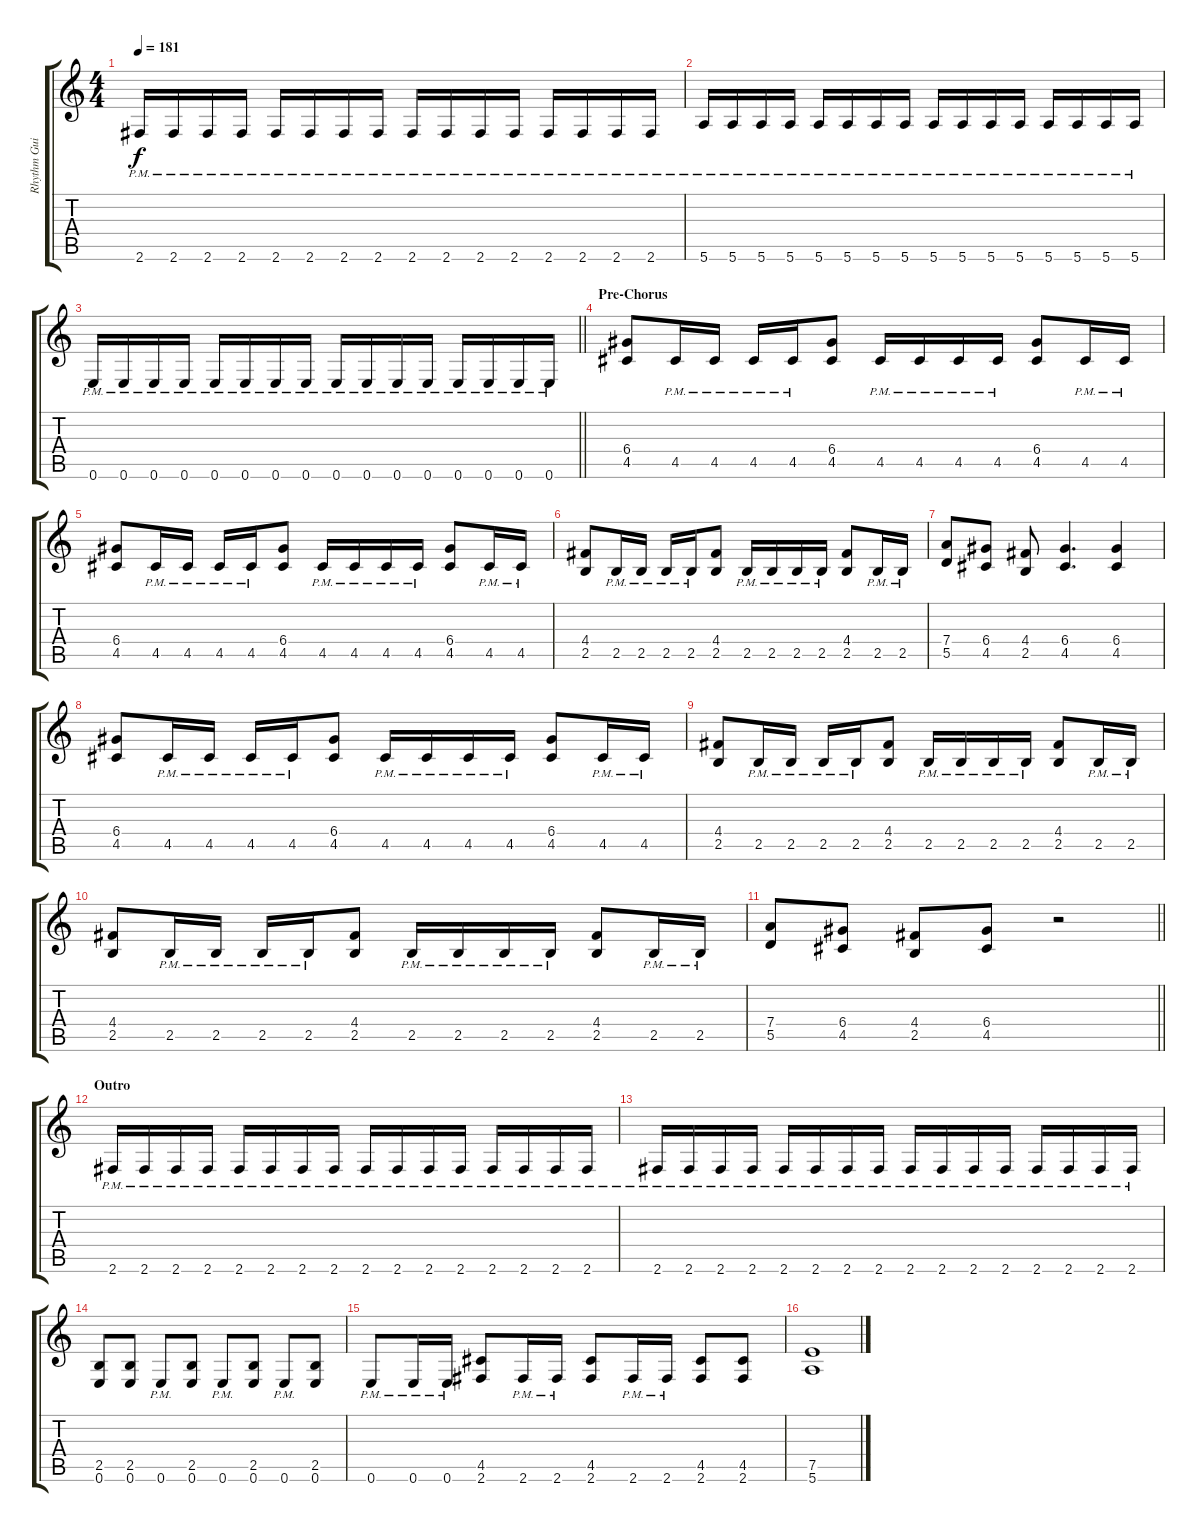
\track ("Rhythm Guitar I" "Rhythm Gui") {instrument overdrivenguitar}
\staff {score tabs}
\tuning (E4 B3 G3 D3 A2 E2) {hide}
\ts (4 4)
\tempo 181
\clef g2
\ks c
2.6{pm}.16{dy f} 2.6{pm}.16 2.6{pm}.16 2.6{pm}.16 2.6{pm}.16 2.6{pm}.16 2.6{pm}.16 2.6{pm}.16 2.6{pm}.16 2.6{pm}.16 2.6{pm}.16 2.6{pm}.16 2.6{pm}.16 2.6{pm}.16 2.6{pm}.16 2.6{pm}.16 |
5.6{pm}.16 5.6{pm}.16 5.6{pm}.16 5.6{pm}.16 5.6{pm}.16 5.6{pm}.16 5.6{pm}.16 5.6{pm}.16 5.6{pm}.16 5.6{pm}.16 5.6{pm}.16 5.6{pm}.16 5.6{pm}.16 5.6{pm}.16 5.6{pm}.16 5.6{pm}.16 |
\barLineRight lightlight
0.6{pm}.16 0.6{pm}.16 0.6{pm}.16 0.6{pm}.16 0.6{pm}.16 0.6{pm}.16 0.6{pm}.16 0.6{pm}.16 0.6{pm}.16 0.6{pm}.16 0.6{pm}.16 0.6{pm}.16 0.6{pm}.16 0.6{pm}.16 0.6{pm}.16 0.6{pm}.16 |
\section ("" "Pre-Chorus")
(6.4 4.5).8 4.5{pm}.16 4.5{pm}.16 4.5{pm}.16 4.5{pm}.16 (6.4 4.5).8 4.5{pm}.16 4.5{pm}.16 4.5{pm}.16 4.5{pm}.16 (6.4 4.5).8 4.5{pm}.16 4.5{pm}.16 |
(6.4 4.5).8 4.5{pm}.16 4.5{pm}.16 4.5{pm}.16 4.5{pm}.16 (6.4 4.5).8 4.5{pm}.16 4.5{pm}.16 4.5{pm}.16 4.5{pm}.16 (6.4 4.5).8 4.5{pm}.16 4.5{pm}.16 |
(4.4 2.5).8 2.5{pm}.16 2.5{pm}.16 2.5{pm}.16 2.5{pm}.16 (4.4 2.5).8 2.5{pm}.16 2.5{pm}.16 2.5{pm}.16 2.5{pm}.16 (4.4 2.5).8 2.5{pm}.16 2.5{pm}.16 |
(7.4 5.5).8 (6.4 4.5).8 (4.4 2.5).8 (6.4 4.5).4{d} (6.4 4.5).4 |
(6.4 4.5).8 4.5{pm}.16 4.5{pm}.16 4.5{pm}.16 4.5{pm}.16 (6.4 4.5).8 4.5{pm}.16 4.5{pm}.16 4.5{pm}.16 4.5{pm}.16 (6.4 4.5).8 4.5{pm}.16 4.5{pm}.16 |
(4.4 2.5).8 2.5{pm}.16 2.5{pm}.16 2.5{pm}.16 2.5{pm}.16 (4.4 2.5).8 2.5{pm}.16 2.5{pm}.16 2.5{pm}.16 2.5{pm}.16 (4.4 2.5).8 2.5{pm}.16 2.5{pm}.16 |
(4.4 2.5).8 2.5{pm}.16 2.5{pm}.16 2.5{pm}.16 2.5{pm}.16 (4.4 2.5).8 2.5{pm}.16 2.5{pm}.16 2.5{pm}.16 2.5{pm}.16 (4.4 2.5).8 2.5{pm}.16 2.5{pm}.16 |
\barLineRight lightlight
(7.4 5.5).8 (6.4 4.5).8 (4.4 2.5).8 (6.4 4.5).8 r.2 |
\section ("" "Outro")
2.6{pm}.16 2.6{pm}.16 2.6{pm}.16 2.6{pm}.16 2.6{pm}.16 2.6{pm}.16 2.6{pm}.16 2.6{pm}.16 2.6{pm}.16 2.6{pm}.16 2.6{pm}.16 2.6{pm}.16 2.6{pm}.16 2.6{pm}.16 2.6{pm}.16 2.6{pm}.16 |
2.6{pm}.16 2.6{pm}.16 2.6{pm}.16 2.6{pm}.16 2.6{pm}.16 2.6{pm}.16 2.6{pm}.16 2.6{pm}.16 2.6{pm}.16 2.6{pm}.16 2.6{pm}.16 2.6{pm}.16 2.6{pm}.16 2.6{pm}.16 2.6{pm}.16 2.6{pm}.16 |
(2.5 0.6).8 (2.5 0.6).8 0.6{pm}.8 (2.5 0.6).8 0.6{pm}.8 (2.5 0.6).8 0.6{pm}.8 (2.5 0.6).8 |
0.6{pm}.8 0.6{pm}.16 0.6{pm}.16 (4.5 2.6).8 2.6{pm}.16 2.6{pm}.16 (4.5 2.6).8 2.6{pm}.16 2.6{pm}.16 (4.5 2.6).8 (4.5 2.6).8 |
(7.5 5.6).1
